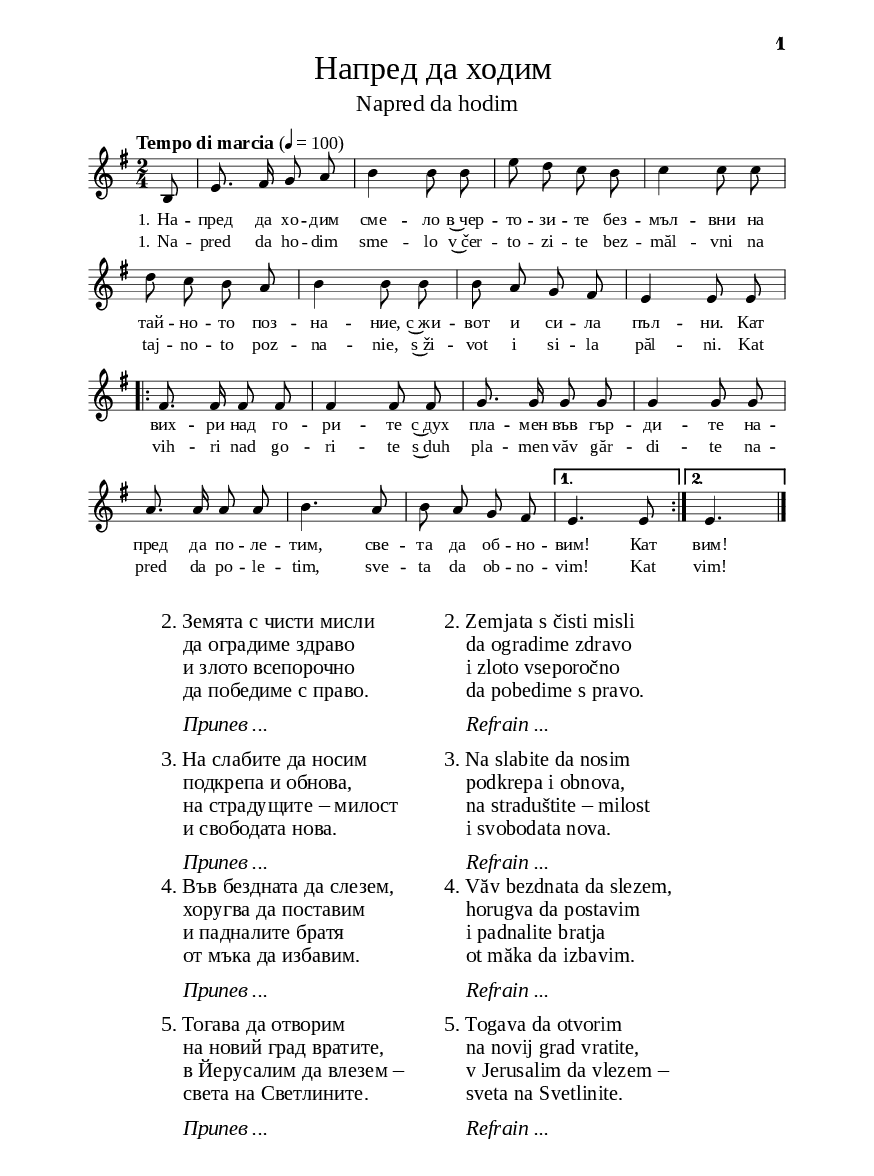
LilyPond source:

\version "2.24.4"

% include paper part and global functions
\include "include/globals.ily"

\bookpart {
  \label #'ref036
  \tocItem \markup "Напред да ходим – Napred da hodim"
  \include "include/bookpart-paper.ily"
  \score {
    \include "include/score-layout.ily"

    \new Voice \absolute {
      \clef treble
      \key e \minor
      \time 2/4
      \tempoFunc "Tempo di marcia" 4 "100"
      \autoBeamOff
      \partial 8


      b8 | e'8. fis'16 g'8 a' | b'4 b'8 b' | e''8 d'' c'' b' | c''4 c''8 c'' \break |
      d''8 c'' b' a' | b'4 b'8 b' | b'8 a' g' fis' | e'4 e'8 e' \break |
      \repeat volta 2 {
        fis'8. fis'16 fis'8 fis' |
        fis'4 fis'8 fis' |
        g'8. g'16 g'8 g' |
        g'4 g'8 g' | \break

        a'8.  a'16 a'8 a' |
        b'4. a'8 |
        b'8 a' g'  fis'8 |
      } \alternative {
        {  e'4. e'8 |}
        {e'4. \bar "|." \break }
      }
    }

    \addlyrics {
     \set stanza = "1." На -- пред
      да хо -- дим сме -- ло в~чер -- то -- зи -- те
      без -- мъл -- вни на тай -- но -- то поз -- на --
      ние, с~жи -- вот и си -- ла пъл -- ни. Кат вих
      -- ри над го -- ри -- те с~дух пла -- мен във
      гър -- ди -- те на -- пред да по -- ле -- тим,
      све -- та да об -- но -- вим! Кат вим!}
      \addlyrics {
        \set stanza = "1." Na -- pred
        da ho -- dim sme -- lo v~čer -- to -- zi -- te
        bez -- măl -- vni na taj -- no -- to poz -- na --
        nie, s~ži -- vot i si -- la păl -- ni. Kat vih
        -- ri nad go -- ri -- te s~duh pla -- men văv
        găr -- di -- te na -- pred da po -- le -- tim,
        sve -- ta da ob -- no -- vim! Kat vim!}

        \header {
          title = \titleFunc "Напред да ходим " "Napred da hodim"
        }

        \midi{}

      } % score

      \markup \empty-two

      \markup \abs-fontsize #10 {
        \hspace #10
        \override #`(baseline-skip . ,bgCoupletBaselineSkip)
        \column {
          \line {  2. Земята с чисти мисли}
          \line {   "   "да оградиме здраво}

          \line {   "   "и злото всепорочно}

          \line {   "   "да победиме с право.}
          \vspace #0.5

          \line { "   " \italic {Припев ... }}
          \vspace #0.5


          \line {   3. На слабите да носим}

          \line {   "   "подкрепа и обнова,}

          \line {   "   "на страдущите – милост}

          \line {   "   "и свободата нова.}

          \vspace #0.5
          \line { "   " \italic {Припев ...}}

          \line {  4. Във бездната да слезем,}

          \line {   "   "хоругва да поставим}

          \line {   "   "и падналите братя}

          \line {   "   "от мъка да избавим.}

          \vspace #0.5
          \line { "   " \italic {Припев ...}}
          \vspace #0.5

          \line {   5. Тогава да отворим}

          \line {   "   "на новий град вратите,}

          \line {   "   "в Йерусалим да влезем –}

          \line {   "   "света на Светлините.}
          \vspace #0.5

          \line { "   " \italic  {Припев ...}}



        }

        \hspace #5
        \override #`(baseline-skip . ,bgCoupletBaselineSkip)
        \column {
          \line {  2. Zemjata s čisti misli}
          \line {   "   "da ogradime zdravo}

          \line {   "   "i zloto vseporočno}

          \line {   "   "da pobedime s pravo.}
          \vspace #0.5

          \line { "   " \italic {Refrain ... }}
          \vspace #0.5


          \line {   3. Na slabite da nosim}

          \line {   "   "podkrepa i obnova,}

          \line {   "   "na straduštite – milost}

          \line {   "   "i svobodata nova.}

          \vspace #0.5
          \line { "   " \italic {Refrain ...}}

          \line {  4. Văv bezdnata da slezem,}

          \line {   "   "horugva da postavim}

          \line {   "   "i padnalite bratja}

          \line {   "   "ot măka da izbavim.}

          \vspace #0.5
          \line { "   " \italic {Refrain ...}}
          \vspace #0.5

          \line {   5. Togava da otvorim}

          \line {   "   "na novij grad vratite,}

          \line {   "   "v Jerusalim da vlezem –}

          \line {   "   "sveta na Svetlinite.}
          \vspace #0.5

          \line { "   " \italic  {Refrain ...}}


        } %column
      } % markup


      \pageBreak

      % include foreign translation(s) of the song
       \version "2.24.4"

\markup \fill-line { \fontsize #deTitleFontSize "Lasst uns kühn vorwärtsgehen" }
\markup \null
\markup \null
\markup \abs-fontsize #10 {
   \fill-line {
  \override #`(baseline-skip . ,deCoupletBaselineSkip)

  \column {

    \line { 1. Vorwärts, lasst uns kühn vorangehen}
    \line { "   "in die stillen Paläste des geheimen Wissens,}
    \line { "   "erfüllt von Leben und Kraft.}
    \vspace #0.5

    \line { "   " \italic { Refrain ...}  }
     \vspace #0.5

    \line { "   "Wie ein Sturmwind über den Wäldern,}

    \line { "   "mit feurigem Atem in der Brust, }

    \line { "   "vorwärts, schwingen wir uns auf, }

    \line { "   "erneuern wir die Welt!}
     \vspace #0.5

    \line { 2. Lasst uns die Erde }

    \line { "   "mit reinen Gedanken fest umzäunen }

    \line { "   "und das lasterhafte Böse}

    \line { "   "mit Recht besiegen.}
      \vspace #0.5

    \line { "   " \italic { Refrain ...}  }
  \vspace #0.5
    \line {3. Lasst uns den Schwachen}

    \line { "   "Stärkung und Erneuerung bringen,}

    \line { "   "den Leidenden Erbarmen}

    \line { "   "und die neue Freiheit.}
     \vspace #0.5

    \line { "   " \italic { Refrain ...}  }
       \vspace #0.5

    \line { 4. Lasst uns in den Abgrund steigen,}

    \line { "   "das Banner aufpflanzen}

    \line { "   "und die gefallenen Brüder}

    \line { "   "von der Qual erlösen.}
      \vspace #0.5

    \line { "   " \italic { Refrain ...}  }
      \vspace #0.5

    \line { 5. Dann lasst uns die Tore}

    \line { "   "der neuen Stadt öffnen,}

    \line { "   "lasst uns eintreten in Jerusalem  –}

    \line { "   "die Welt der Lichter.}

      \vspace #0.5
    \line { "   " \italic { Refrain ... }}
  }
   }
}


    } % bookpart
